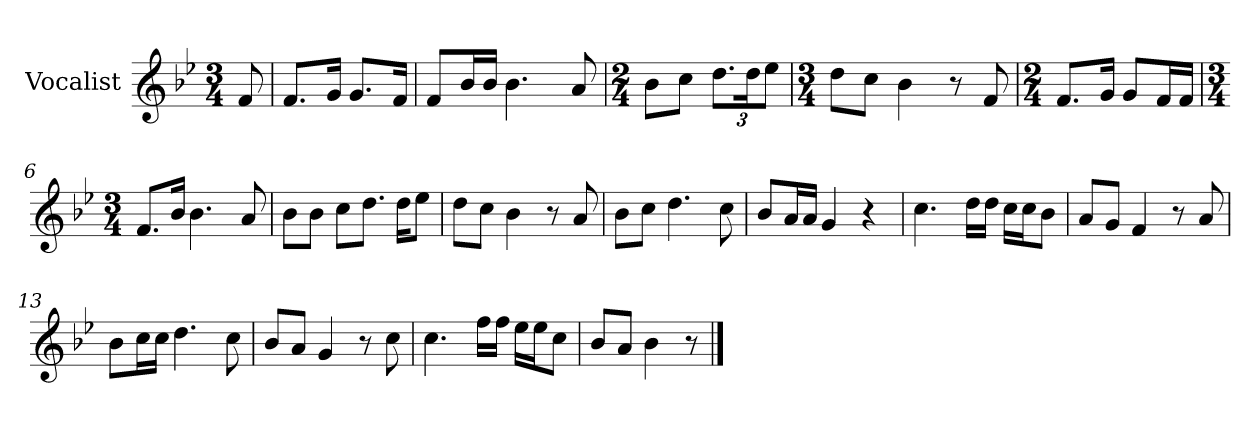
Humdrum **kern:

**kern
*part1
*staff1
*I"Vocalist
*k[b-e-]
*B-:
*M3/4
=
8f
=1
8.fL
16gJk
8.gL
16fJk
=2
8fL
16b-L
16b-JJ
4.b-
8a
=3
*M2/4
8b-L
8ccJ
12.ddL
24ddK
12ee-J
=4
*M3/4
8ddL
8ccJ
4b-
8r
8f
=5
*M2/4
8.fL
16gJk
8gL
16fL
16fJJ
=6
*M3/4
8.fL
16b-Jk
4.b-
8a
=7
8b-L
8b-J
8ccL
8.ddJ
16ddKL
8ee-J
=8
8ddL
8ccJ
4b-
8r
8a
=9
8b-L
8ccJ
4.dd
8cc
=10
8b-L
16aL
16aJJ
4g
4r
=11
4.cc
16ddLL
16ddJJ
16ccLL
16ccJ
8b-J
=12
8aL
8gJ
4f
8r
8a
=13
8b-L
16ccL
16ccJJ
4.dd
8cc
=14
8b-L
8aJ
4g
8r
8cc
=15
4.cc
16ffLL
16ffJJ
16ee-LL
16ee-J
8ccJ
=16
8b-L
8aJ
4b-
8r
==
*-
